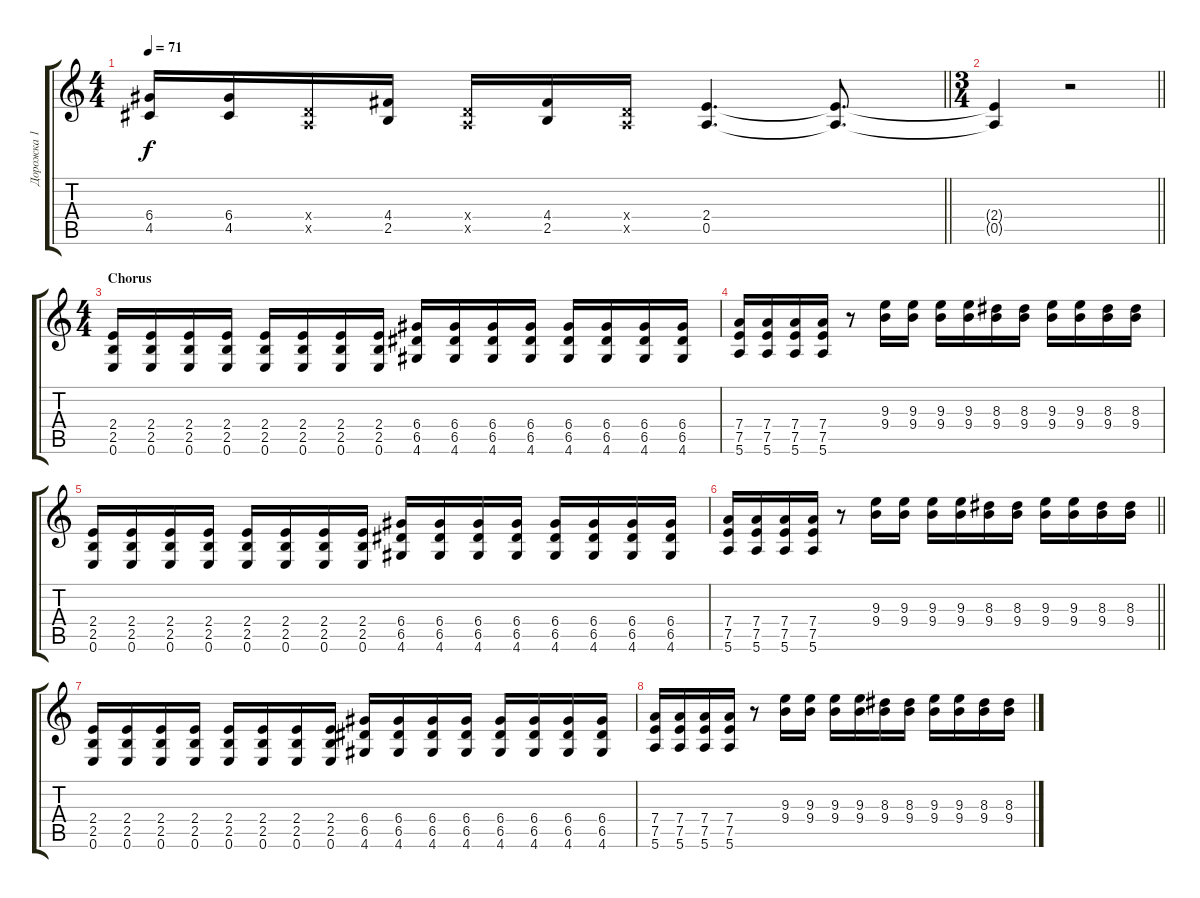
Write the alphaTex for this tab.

\track ("Дорожка 1" "Дорожка 1") {instrument distortionguitar}
\staff {score tabs}
\tuning (E4 B3 G3 D3 A2 E2) {hide}
\ts (4 4)
\tempo 71
\clef g2
\barLineRight lightlight
\ks c
(6.4 4.5).16{dy f} (6.4 4.5).16 (0.4{x} 0.5{x}).16 (4.4 2.5).16 (0.4{x} 0.5{x}).16 (4.4 2.5).16 (0.4{x} 0.5{x}).16 (2.4 0.5).4{d} (2.4{t} 0.5{t}).8{d} |
\ts (3 4)
\barLineRight lightlight
(2.4{t} 0.5{t}).4 r.2 |
\ts (4 4)
\section ("" "Chorus")
(2.4 2.5 0.6).16 (2.4 2.5 0.6).16 (2.4 2.5 0.6).16 (2.4 2.5 0.6).16 (2.4 2.5 0.6).16 (2.4 2.5 0.6).16 (2.4 2.5 0.6).16 (2.4 2.5 0.6).16 (6.4 6.5 4.6).16 (6.4 6.5 4.6).16 (6.4 6.5 4.6).16 (6.4 6.5 4.6).16 (6.4 6.5 4.6).16 (6.4 6.5 4.6).16 (6.4 6.5 4.6).16 (6.4 6.5 4.6).16 |
(7.4 7.5 5.6).16 (7.4 7.5 5.6).16 (7.4 7.5 5.6).16 (7.4 7.5 5.6).16 r.8 (9.3 9.4).16 (9.3 9.4).16 (9.3 9.4).16 (9.3 9.4).16 (8.3 9.4).16 (8.3 9.4).16 (9.3 9.4).16 (9.3 9.4).16 (8.3 9.4).16 (8.3 9.4).16 |
(2.4 2.5 0.6).16 (2.4 2.5 0.6).16 (2.4 2.5 0.6).16 (2.4 2.5 0.6).16 (2.4 2.5 0.6).16 (2.4 2.5 0.6).16 (2.4 2.5 0.6).16 (2.4 2.5 0.6).16 (6.4 6.5 4.6).16 (6.4 6.5 4.6).16 (6.4 6.5 4.6).16 (6.4 6.5 4.6).16 (6.4 6.5 4.6).16 (6.4 6.5 4.6).16 (6.4 6.5 4.6).16 (6.4 6.5 4.6).16 |
\barLineRight lightlight
(7.4 7.5 5.6).16 (7.4 7.5 5.6).16 (7.4 7.5 5.6).16 (7.4 7.5 5.6).16 r.8 (9.3 9.4).16 (9.3 9.4).16 (9.3 9.4).16 (9.3 9.4).16 (8.3 9.4).16 (8.3 9.4).16 (9.3 9.4).16 (9.3 9.4).16 (8.3 9.4).16 (8.3 9.4).16 |
(2.4 2.5 0.6).16 (2.4 2.5 0.6).16 (2.4 2.5 0.6).16 (2.4 2.5 0.6).16 (2.4 2.5 0.6).16 (2.4 2.5 0.6).16 (2.4 2.5 0.6).16 (2.4 2.5 0.6).16 (6.4 6.5 4.6).16 (6.4 6.5 4.6).16 (6.4 6.5 4.6).16 (6.4 6.5 4.6).16 (6.4 6.5 4.6).16 (6.4 6.5 4.6).16 (6.4 6.5 4.6).16 (6.4 6.5 4.6).16 |
(7.4 7.5 5.6).16 (7.4 7.5 5.6).16 (7.4 7.5 5.6).16 (7.4 7.5 5.6).16 r.8 (9.3 9.4).16 (9.3 9.4).16 (9.3 9.4).16 (9.3 9.4).16 (8.3 9.4).16 (8.3 9.4).16 (9.3 9.4).16 (9.3 9.4).16 (8.3 9.4).16 (8.3 9.4).16
